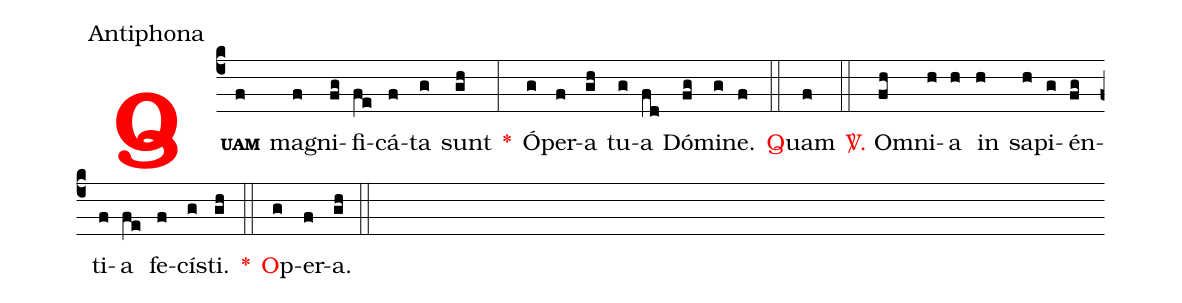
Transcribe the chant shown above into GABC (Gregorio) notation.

office-part: Antiphona;
%%
<v>\bf\textcolor{red}{Q}</v><v>\bf\scriptsize{UAM}</v>(c4f) ma(f)gni(fg)fi(fe)cá(f)ta(g) sunt(gh) <v>\frot{*}</v>(:) Óp(g)er(f)a(gh) tu(g)a(fd) Dó(fg)mi(g)ne.(f) (::) <v>\frot{Q}</v>uam(f) (::)
<v>\frot{\Vbar.}</v> O(fh)mni(h)a(h) in(h) sa(h)pi(g)én(fg)ti(f)a(fe) fe(f)cís(g)ti.(gh) <v>\frot{*}</v>(::) <v>\frot{O}</v>p(g)er(f)a.(gh) (::)
